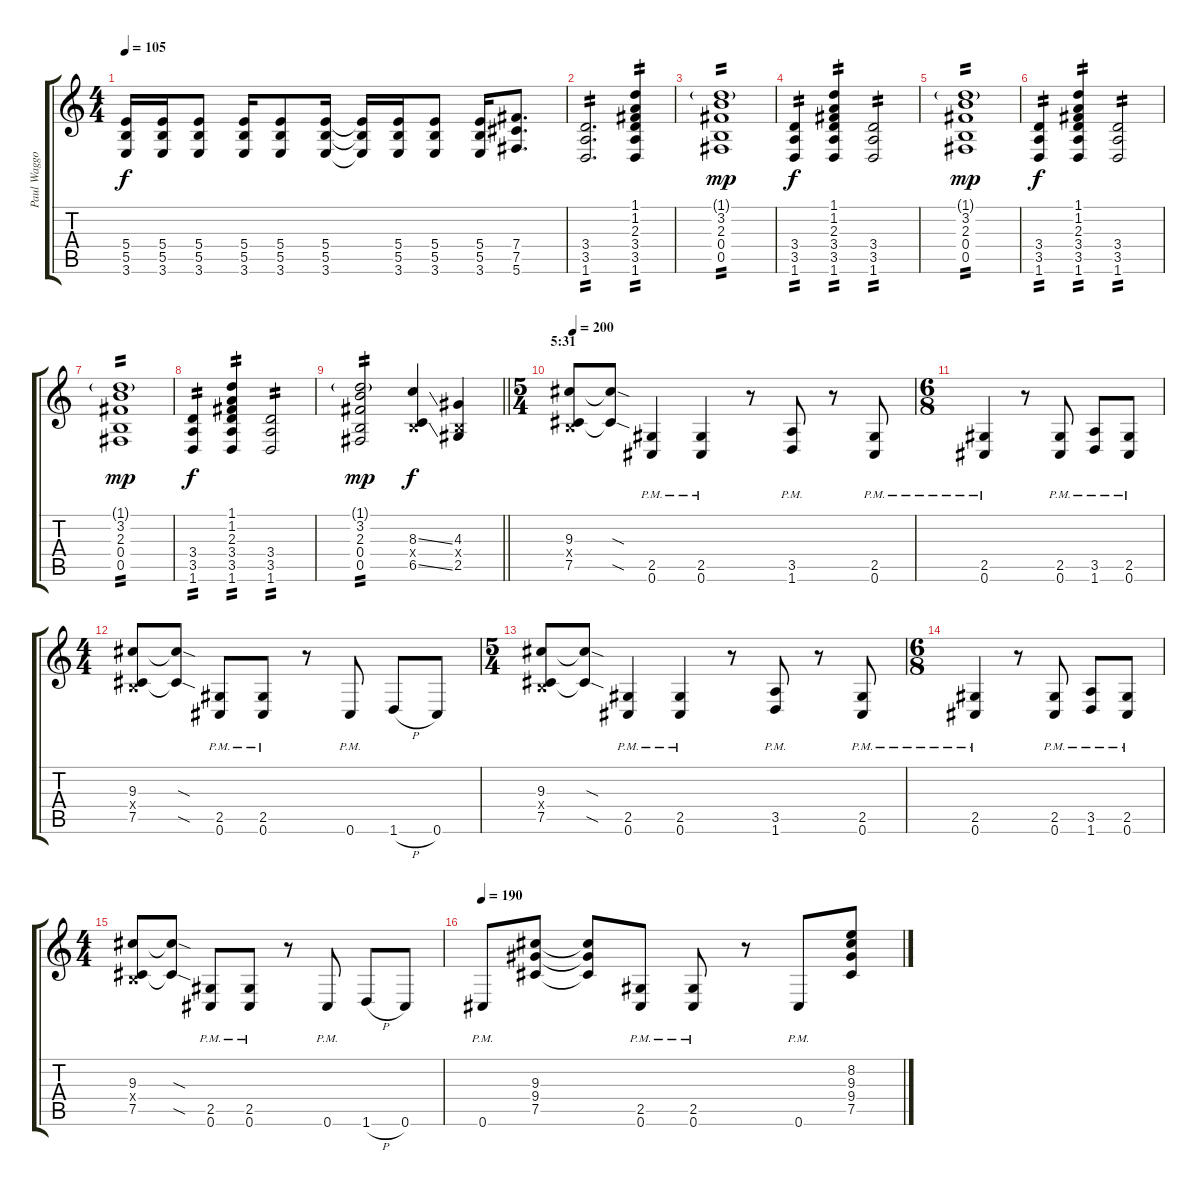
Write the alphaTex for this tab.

\track ("Paul Waggoner" "Paul Waggo") {instrument distortionguitar}
\staff {score tabs}
\tuning (Db4 Ab3 E3 B2 Gb2 Db2) {hide}
\ts (4 4)
\tempo 105
\clef g2
\ks c
(5.4 5.5 3.6).16{dy f} (5.4 5.5 3.6).16 (5.4 5.5 3.6).8 (5.4 5.5 3.6).16 (5.4 5.5 3.6).8 (5.4 5.5 3.6).16 (5.4{t} 5.5{t} 3.6{t}).16 (5.4 5.5 3.6).16 (5.4 5.5 3.6).8 (5.4 5.5 3.6).16 (7.4 7.5 5.6).8{d} |
(3.4 3.5 1.6).2{d tp 2} (1.1 1.2 2.3 3.4 3.5 1.6).4{tp 2} |
(1.1{g} 3.2 2.3 0.4 0.5).1{tp 2 dy mp} |
(3.4 3.5 1.6).4{tp 2 dy f} (1.1 1.2 2.3 3.4 3.5 1.6).4{tp 2} (3.4 3.5 1.6).2{tp 2} |
(1.1{g} 3.2 2.3 0.4 0.5).1{tp 2 dy mp} |
(3.4 3.5 1.6).4{tp 2 dy f} (1.1 1.2 2.3 3.4 3.5 1.6).4{tp 2} (3.4 3.5 1.6).2{tp 2} |
(1.1{g} 3.2 2.3 0.4 0.5).1{tp 2 dy mp} |
(3.4 3.5 1.6).4{tp 2 dy f} (1.1 1.2 2.3 3.4 3.5 1.6).4{tp 2} (3.4 3.5 1.6).2{tp 2} |
\barLineRight lightlight
(1.1{g} 3.2 2.3 0.4 0.5).2{tp 2 dy mp} (8.3{ss} 0.4{x} 6.5{ss}).4{dy f} (4.3 0.4{x} 2.5).4 |
\ts (5 4)
\section ("" "5:31")
\tempo 200
(9.3 0.4{x} 7.5).8 (9.3{sod t} 7.5{sod t}).8 (2.5{pm} 0.6{pm}).4 (2.5{pm} 0.6{pm}).4 r.8 (3.5{pm} 1.6{pm}).8 r.8 (2.5{pm} 0.6{pm}).8 |
\ts (6 8)
(2.5{pm} 0.6{pm}).4 r.8 (2.5{pm} 0.6{pm}).8{beam split} (3.5{pm} 1.6{pm}).8 (2.5{pm} 0.6{pm}).8 |
\ts (4 4)
(9.3 0.4{x} 7.5).8 (9.3{sod t} 7.5{sod t}).8 (2.5{pm} 0.6{pm}).8 (2.5{pm} 0.6{pm}).8 r.8 0.6{pm}.8 1.6{h}.8 0.6.8 |
\ts (5 4)
(9.3 0.4{x} 7.5).8 (9.3{sod t} 7.5{sod t}).8 (2.5{pm} 0.6{pm}).4 (2.5{pm} 0.6{pm}).4 r.8 (3.5{pm} 1.6{pm}).8 r.8 (2.5{pm} 0.6{pm}).8 |
\ts (6 8)
(2.5{pm} 0.6{pm}).4 r.8 (2.5{pm} 0.6{pm}).8{beam split} (3.5{pm} 1.6{pm}).8 (2.5{pm} 0.6{pm}).8 |
\ts (4 4)
(9.3 0.4{x} 7.5).8 (9.3{sod t} 7.5{sod t}).8 (2.5{pm} 0.6{pm}).8 (2.5{pm} 0.6{pm}).8 r.8 0.6{pm}.8 1.6{h}.8 0.6.8 |
\tempo 190
0.6{pm}.8 (9.3 9.4 7.5).8 (9.3{t} 9.4{t} 7.5{t}).8 (2.5{pm} 0.6{pm}).8 (2.5{pm} 0.6{pm}).8 r.8 0.6{pm}.8 (8.2 9.3 9.4 7.5).8
